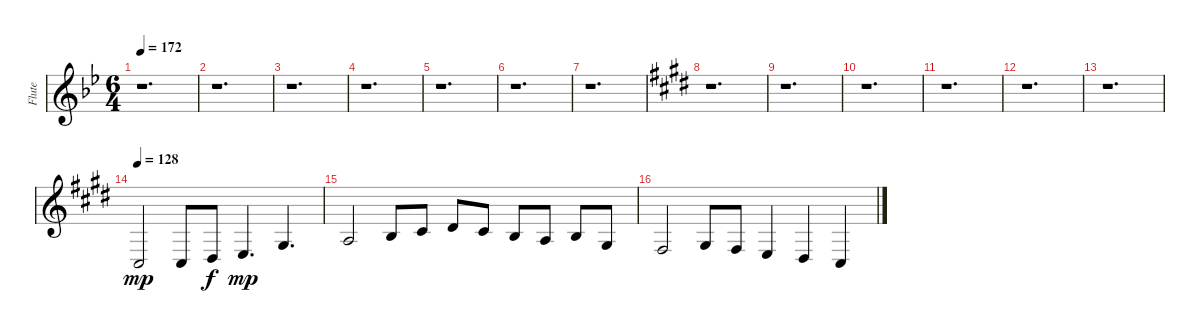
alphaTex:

\track ("Flute" "Flute") {instrument flute}
\staff {score}
\tuning (E4 B3 G3 D3 A2 E2) {hide}
\ts (6 4)
\tempo 172
\clef g2
\ks gminor
r.1{d dy mp} |
r.1{d} |
r.1{d} |
r.1{d} |
r.1{d} |
r.1{d} |
r.1{d} |
\ks e
r.1{d} |
r.1{d} |
r.1{d} |
r.1{d} |
r.1{d} |
r.1{d} |
\tempo 128
4.5.2 4.5.8 1.4.8{dy f} 2.4.4{d dy mp} 1.3.4{d} |
2.3.2 0.2.8 2.2.8 4.2.8 2.2.8 0.2.8 2.3.8 0.2.8 1.3.8 |
4.4.2 1.3.8 4.4.8 2.4.4 1.4.4 4.5.4
